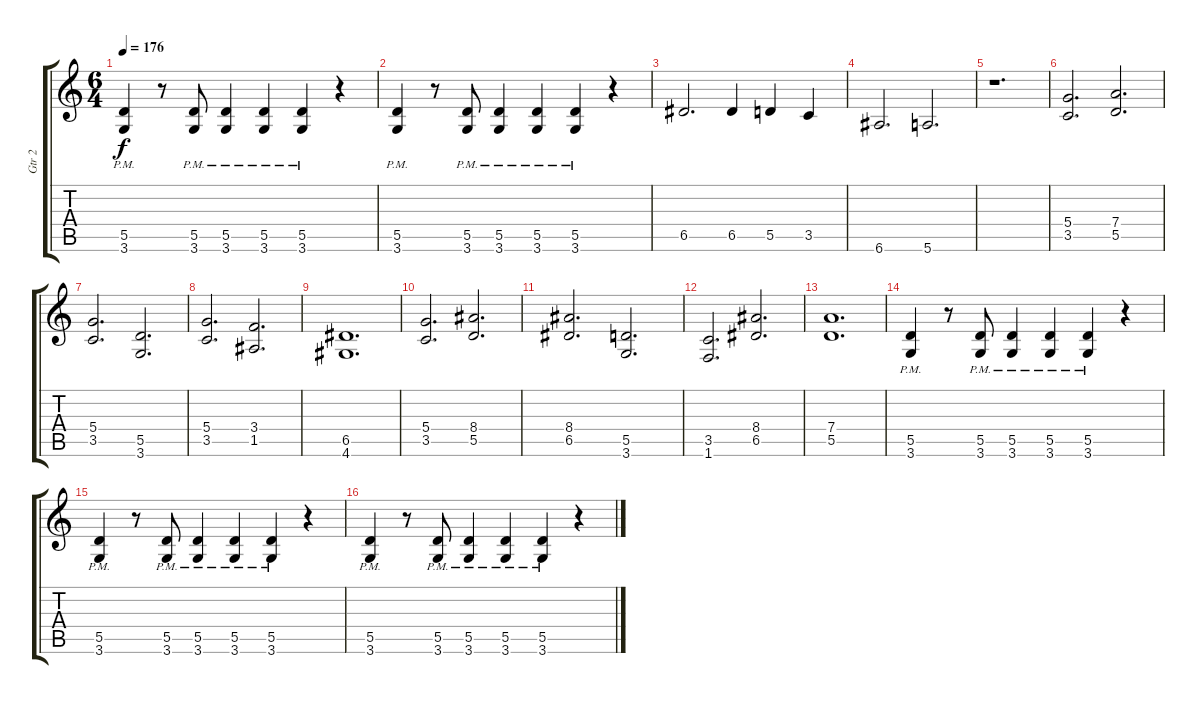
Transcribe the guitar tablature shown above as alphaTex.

\track ("Gtr 2" "Gtr 2") {instrument distortionguitar}
\staff {score tabs}
\tuning (E4 B3 G3 D3 A2 E2) {hide}
\ts (6 4)
\tempo 176
\clef g2
\ks c
(5.5{pm} 3.6{pm}).4{dy f} r.8 (5.5{pm} 3.6{pm}).8 (5.5{pm} 3.6{pm}).4 (5.5{pm} 3.6{pm}).4 (5.5{pm} 3.6{pm}).4 r.4 |
(5.5{pm} 3.6{pm}).4 r.8 (5.5{pm} 3.6{pm}).8 (5.5{pm} 3.6{pm}).4 (5.5{pm} 3.6{pm}).4 (5.5{pm} 3.6{pm}).4 r.4 |
6.5.2{d} 6.5.4 5.5.4 3.5.4 |
6.6.2{d} 5.6.2{d} |
r.1{d} |
(5.4 3.5).2{d} (7.4 5.5).2{d} |
(5.4 3.5).2{d} (5.5 3.6).2{d} |
(5.4 3.5).2{d} (3.4 1.5).2{d} |
(6.5 4.6).1{d} |
(5.4 3.5).2{d} (8.4 5.5).2{d} |
(8.4 6.5).2{d} (5.5 3.6).2{d} |
(3.5 1.6).2{d} (8.4 6.5).2{d} |
(7.4 5.5).1{d} |
(5.5{pm} 3.6{pm}).4 r.8 (5.5{pm} 3.6{pm}).8 (5.5{pm} 3.6{pm}).4 (5.5{pm} 3.6{pm}).4 (5.5{pm} 3.6{pm}).4 r.4 |
(5.5{pm} 3.6{pm}).4 r.8 (5.5{pm} 3.6{pm}).8 (5.5{pm} 3.6{pm}).4 (5.5{pm} 3.6{pm}).4 (5.5{pm} 3.6{pm}).4 r.4 |
(5.5{pm} 3.6{pm}).4 r.8 (5.5{pm} 3.6{pm}).8 (5.5{pm} 3.6{pm}).4 (5.5{pm} 3.6{pm}).4 (5.5{pm} 3.6{pm}).4 r.4
